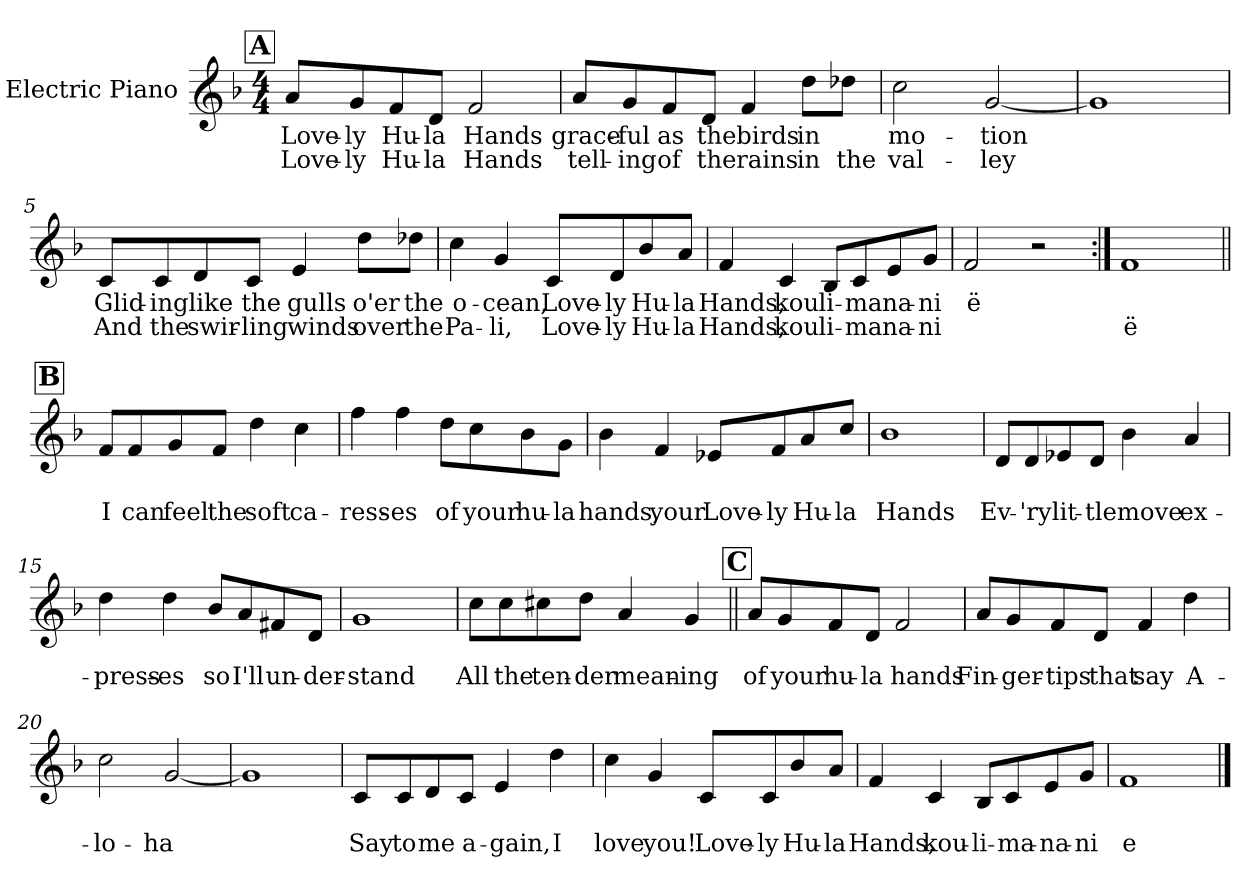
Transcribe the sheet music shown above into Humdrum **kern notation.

**kern	**text	**text
*part1	*part1	*part1
*staff1	*staff1	*staff1
*I"Electric Piano	*	*
*I'E.Pno	*	*
*clefG2	*	*
*k[b-]	*	*
*F:	*	*
*M4/4	*	*
!!LO:REH:place=s1:a:t=A
=1	=1	=1
8a/L	Love-	Love-
8g/	-ly	-ly
8f/	Hu-	Hu-
8d/J	-la	-la
2f/	Hands	Hands
=2	=2	=2
8a/L	grace-	tell-
8g/	ful	-ing
8f/	as	of
8d/J	the	the
4f/	birds	rains
8dd\L	in	in
8dd-X\J	.	the
=3	=3	=3
2cc\	mo-	val-
[2g/	-tion	-ley
=4	=4	=4
1g]	.	.
!!LO:LB:g=z
=5	=5	=5
8c/L	Glid-	And
8c/	-ing	the
8d/	like	swir-
8c/J	the	-ling
4e/	gulls	winds
8dd\L	o'er	over
8dd-X\J	the	the
=6	=6	=6
4cc\	o-	Pa-
4g/	-cean,	-li,
8c/L	Love-	Love-
8d/	-ly	-ly
8b-/	Hu-	Hu-
8a/J	-la	-la
=7	=7	=7
4f/	Hands,	Hands,
4c/	kou	kou
8B-/L	li-	li-
8c/	-ma	-ma
8e/	na-	na-
8g/J	-ni	-ni
=8	=8	=8
2f/	ë	.
2r	.	.
=9:|!	=9:|!	=9:|!
1f	.	ë
!!LO:LB:g=z
!!LO:REH:place=s1:a:t=B
=10||	=10||	=10||
8f/L	.	I
8f/	.	can
8g/	.	feel
8f/J	.	the
4dd\	.	soft
4cc\	.	ca-
=11	=11	=11
4ff\	.	-ress-
4ff\	.	-es
8dd\L	.	of
8cc\	.	your
8b-\	.	hu-
8g\J	.	-la
=12	=12	=12
4b-\	.	hands,
4f/	.	your
8e-X/L	.	Love-
8f/	.	-ly
8a/	.	Hu-
8cc/J	.	-la
=13	=13	=13
1b-	.	Hands
!!LO:LB:g=z
=14	=14	=14
8d/L	.	Ev-
8d/	.	-'ry
8e-X/	.	lit-
8d/J	.	-tle
4b-\	.	move
4a/	.	ex-
=15	=15	=15
4dd\	.	-press-
4dd\	.	-es
8b-/L	.	so
8a/	.	I'll
8f#X/	.	un-
8d/J	.	-der-
=16	=16	=16
1g	.	-stand
=17	=17	=17
8cc\L	.	All
8cc\	.	the
8cc#X\	.	ten-
8dd\J	.	-der
4a/	.	mean-
4g/	.	-ing
!!LO:LB:g=z
!!LO:REH:place=s1:a:t=C
=18||	=18||	=18||
8a/L	.	of
8g/	.	your
8f/	.	hu-
8d/J	.	-la
2f/	.	hands
=19	=19	=19
8a/L	.	Fin-
8g/	.	-ger-
8f/	.	-tips
8d/J	.	that
4f/	.	say
4dd\	.	A-
=20	=20	=20
2cc\	.	lo-
[2g/	.	-ha
=21	=21	=21
1g]	.	.
!!LO:LB:g=z
=22	=22	=22
8c/L	.	Say
8c/	.	to
8d/	.	me
8c/J	.	a-
4e/	.	-gain,
4dd\	.	I
=23	=23	=23
4cc\	.	love
4g/	.	you!
8c/L	.	Love-
8c/	.	-ly
8b-/	.	Hu-
8a/J	.	-la
=24	=24	=24
4f/	.	Hands,
4c/	.	kou-
8B-/L	.	-li-
8c/	.	-ma-
8e/	.	-na-
8g/J	.	-ni
=25	=25	=25
1f	.	e
==	==	==
*-	*-	*-
